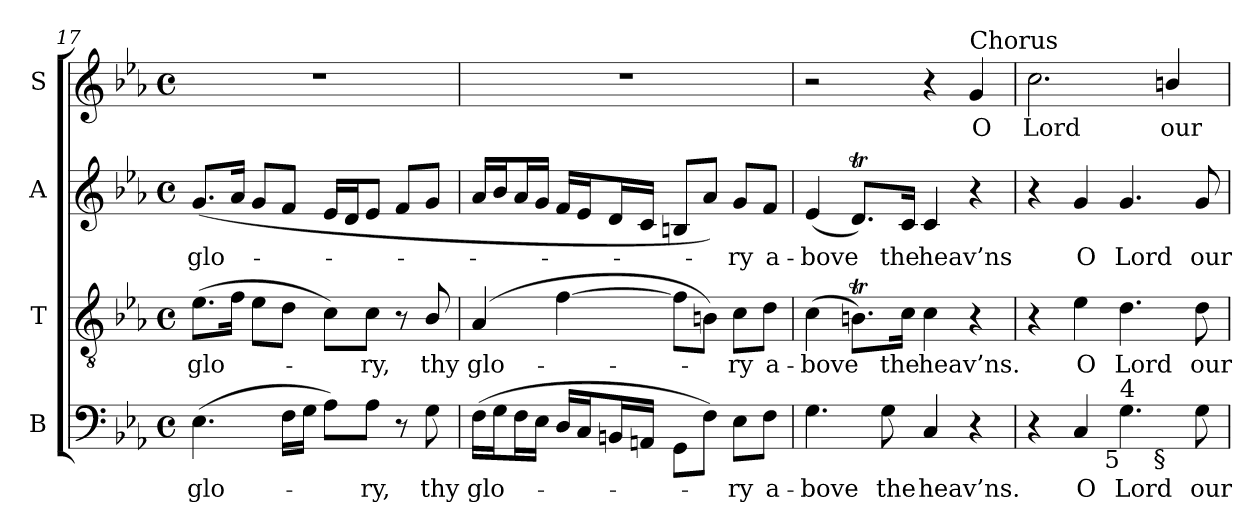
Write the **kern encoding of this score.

**kern	**text	**kern	**text	**kern	**text	**kern	**text
*part4	*part4	*part3	*part3	*part2	*part2	*part1	*part1
*staff4	*staff4	*staff3	*staff3	*staff2	*staff2	*staff1	*staff1
*I"B	*	*I"T	*	*I"A	*	*I"S	*
*I'B	*	*I'T	*	*I'A	*	*I'S	*
*clefF4	*	*clefGv2	*	*clefG2	*	*clefG2	*
*	*	*ITrd7c12	*	*	*	*	*
*k[b-e-a-]	*	*k[b-e-a-]	*	*k[b-e-a-]	*	*k[b-e-a-]	*
*c:	*	*c:	*	*c:	*	*c:	*
*M4/4	*	*M4/4	*	*M4/4	*	*M4/4	*
*met(c)	*	*met(c)	*	*met(c)	*	*met(c)	*
=17	=17	=17	=17	=17	=17	=17	=17
!	!LO:LY:b:color=#000000	!	!	!	!	!	!
!	!	!	!LO:LY:b:color=#000000	!	!	!	!
!	!	!	!	!	!LO:LY:b:color=#000000	!	!
(4.E-i\	glo-	(8.E-i\L	glo-	(8.gi/L	glo-	1r	.
.	.	16Fi\Jk	.	16a-i/Jk	.	.	.
.	.	8E-i\L	.	8gi/L	.	.	.
16Fi\LL	.	8Di\J	.	8fi/J	.	.	.
16Gi\JJ	.	.	.	.	.	.	.
8A-i\L)	.	8Ci\L)	.	16e-i/LL	.	.	.
.	.	.	.	16di/J	.	.	.
!	!LO:LY:b:color=#000000	!	!	!	!	!	!
!	!	!	!LO:LY:b:color=#000000	!	!	!	!
8A-i\J	-ry,	8Ci\J	-ry,	8e-i/J	.	.	.
8r	.	8r	.	8fi/L	.	.	.
!	!LO:LY:b:color=#000000	!	!	!	!	!	!
!	!	!	!LO:LY:b:color=#000000	!	!	!	!
8Gi\	thy	8BB-i/	thy	8gi/J	.	.	.
!!LO:PB:g=z
=18	=18	=18	=18	=18	=18	=18	=18
!	!LO:LY:b:color=#000000	!	!	!	!	!	!
!	!	!	!LO:LY:b:color=#000000	!	!	!	!
(16Fi\LL	glo-	(4AA-i/	glo-	16a-i/LL	.	1r	.
16Gi\J	.	.	.	16b-i/J	.	.	.
16Fi\L	.	.	.	16a-i/L	.	.	.
16E-i\JJ	.	.	.	16gi/JJ	.	.	.
16Di/LL	.	[4Fi\	.	16fi/LL	.	.	.
16Ci/J	.	.	.	16e-i/J	.	.	.
16BBni/L	.	.	.	16di/L	.	.	.
16AAni/JJ	.	.	.	16ci/JJ	.	.	.
8GGi\L	.	8Fi\L]	.	8Bni/L	.	.	.
8Fi\J)	.	8BBni\J)	.	8a-i/J)	.	.	.
!	!LO:LY:b:color=#000000	!	!	!	!	!	!
!	!	!	!LO:LY:b:color=#000000	!	!	!	!
!	!	!	!	!	!LO:LY:b:color=#000000	!	!
8E-i\L	-ry	8Ci\L	-ry	8gi/L	-ry	.	.
!	!LO:LY:b:color=#000000	!	!	!	!	!	!
!	!	!	!LO:LY:b:color=#000000	!	!	!	!
!	!	!	!	!	!LO:LY:b:color=#000000	!	!
8Fi\J	a-	8Di\J	a-	8fi/J	a-	.	.
=19	=19	=19	=19	=19	=19	=19	=19
!	!LO:LY:b:color=#000000	!	!	!	!	!	!
!	!	!	!LO:LY:b:color=#000000	!	!	!	!
!	!	!	!	!	!LO:LY:b:color=#000000	!	!
4.Gi\	-bove	(4Ci\	-bove	(4e-i/	-bove	2r	.
.	.	8.BBnti\L)	.	8.dti/L)	.	.	.
!	!LO:LY:b:color=#000000	!	!	!	!	!	!
8Gi\	the	.	.	.	.	.	.
!	!	!	!LO:LY:b:color=#000000	!	!	!	!
!	!	!	!	!	!LO:LY:b:color=#000000	!	!
.	.	16Ci\Jk	the	16ci/Jk	the	.	.
!	!LO:LY:b:color=#000000	!	!	!	!	!	!
!	!	!	!LO:LY:b:color=#000000	!	!	!	!
!	!	!	!	!	!LO:LY:b:color=#000000	!	!
4Ci/	heav’ns.	4Ci\	heav’ns.	4ci/	heav’ns	4r	.
!	!	!	!	!	!	!LO:TX:a:t=Chorus	!
!	!	!	!	!	!	!	!LO:LY:b:color=#000000
4r	.	4r	.	4r	.	4gi/	O
=20	=20	=20	=20	=20	=20	=20	=20
!	!	!	!	!	!	!	!LO:LY:b:color=#000000
*^	*	*	*	*	*	*	*
4r	2.ryy	.	4r	.	4r	.	2.cci\	Lord
!	!	!LO:LY:b:color=#000000	!	!	!	!	!	!
!	!	!	!	!LO:LY:b:color=#000000	!	!	!	!
!	!	!	!	!	!	!LO:LY:b:color=#000000	!	!
4Ci/	.	O	4E-i\	O	4gi/	O	.	.
!	!	!LO:LY:b:color=#000000	!	!	!	!	!	!
!	!	!	!	!LO:LY:b:color=#000000	!	!	!	!
!LO:TX:b:rj:t=5	!	!	!	!	!	!	!	!
!LO:TX:t=4	!	!	!	!	!	!	!	!
!	!	!	!	!	!	!LO:LY:b:color=#000000	!	!
4.Gi\	.	Lord	4.Di\	Lord	4.gi/	Lord	.	.
!	!LO:TX:b:rj:t=§	!	!	!	!	!	!	!
!	!	!	!	!	!	!	!	!LO:LY:b:color=#000000
.	4ryy	.	.	.	.	.	4bni/	our
!	!	!LO:LY:b:color=#000000	!	!	!	!	!	!
!	!	!	!	!LO:LY:b:color=#000000	!	!	!	!
!	!	!	!	!	!	!LO:LY:b:color=#000000	!	!
8Gi\	.	our	8Di\	our	8gi/	our	.	.
*v	*v	*	*	*	*	*	*	*
=	=	=	=	=	=	=	=
*-	*-	*-	*-	*-	*-	*-	*-
